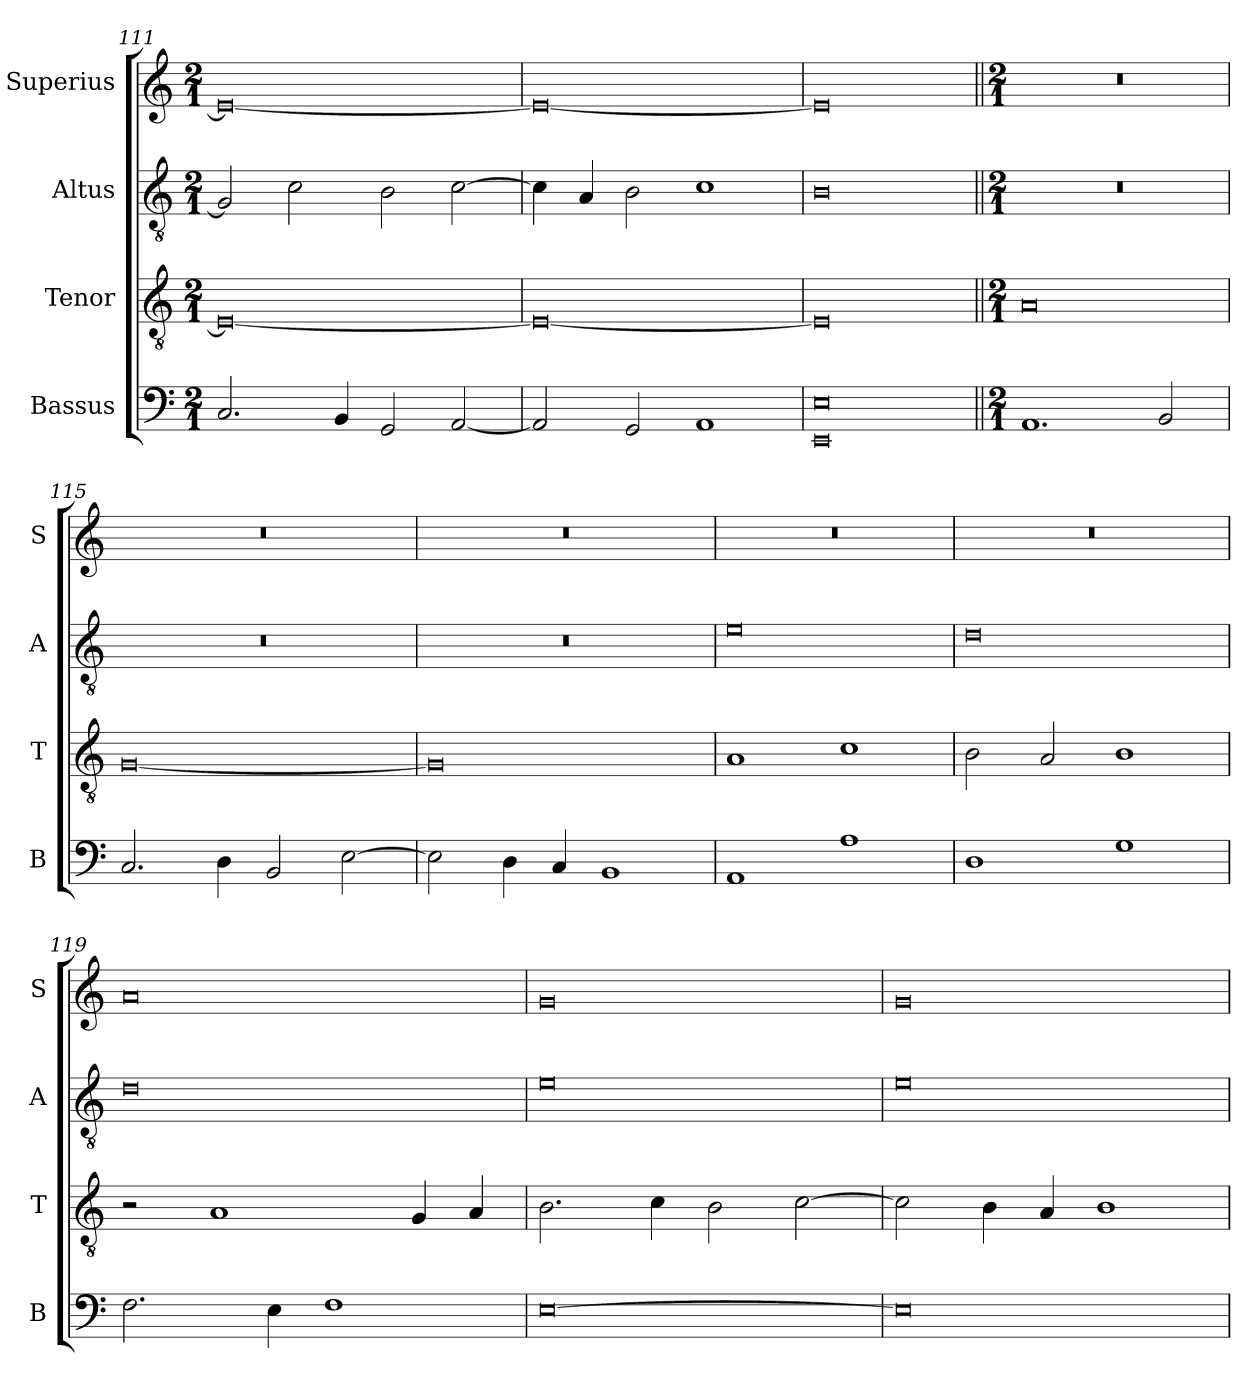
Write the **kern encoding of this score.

**kern	**kern	**kern	**kern
*part4	*part3	*part2	*part1
*staff4	*staff3	*staff2	*staff1
*I"Bassus	*I"Tenor	*I"Altus	*I"Superius
*I'B	*I'T	*I'A	*I'S
*clefF4	*clefGv2	*clefGv2	*clefG2
*k[]	*k[]	*k[]	*k[]
*M2/1	*M2/1	*M2/1	*M2/1
=111	=111	=111	=111
2.C/	0E_	2G/]	0e_
.	.	2c\	.
4BB/	.	.	.
2GG/	.	2B\	.
[2AA/	.	[2c\	.
=112	=112	=112	=112
2AA/]	0E_	4c\]	0e_
.	.	4A/	.
2GG/	.	2B\	.
1AA	.	1c	.
=113	=113	=113	=113
*^	*	*	*
0EE\	0E/	0E]	0B	0e]
*v	*v	*	*	*
!!LO:LB:g=z
=114||	=114||	=114||	=114||
*k[]	*k[]	*k[]	*k[]
*M2/1	*M2/1	*M2/1	*M2/1
1.AA	0A	0r	0r
2BB/	.	.	.
=115	=115	=115	=115
2.C/	[0G	0r	0r
4D\	.	.	.
2BB/	.	.	.
[2E\	.	.	.
=116	=116	=116	=116
2E\]	0G]	0r	0r
4D\	.	.	.
4C/	.	.	.
1BB	.	.	.
=117	=117	=117	=117
1AA	1A	0e	0r
1A	1c	.	.
=118	=118	=118	=118
1D	2B\	0d	0r
.	2A/	.	.
1G	1B	.	.
=119	=119	=119	=119
2.F\	2r	0d	0a
.	1A	.	.
4E\	.	.	.
1F	.	.	.
.	4G/	.	.
.	4A/	.	.
=120	=120	=120	=120
[0E	2.B\	0e	0g
.	4c\	.	.
.	2B\	.	.
.	[2c\	.	.
=121	=121	=121	=121
0E]	2c\]	0e	0g
.	4B\	.	.
.	4A/	.	.
.	1B	.	.
=	=	=	=
*-	*-	*-	*-
